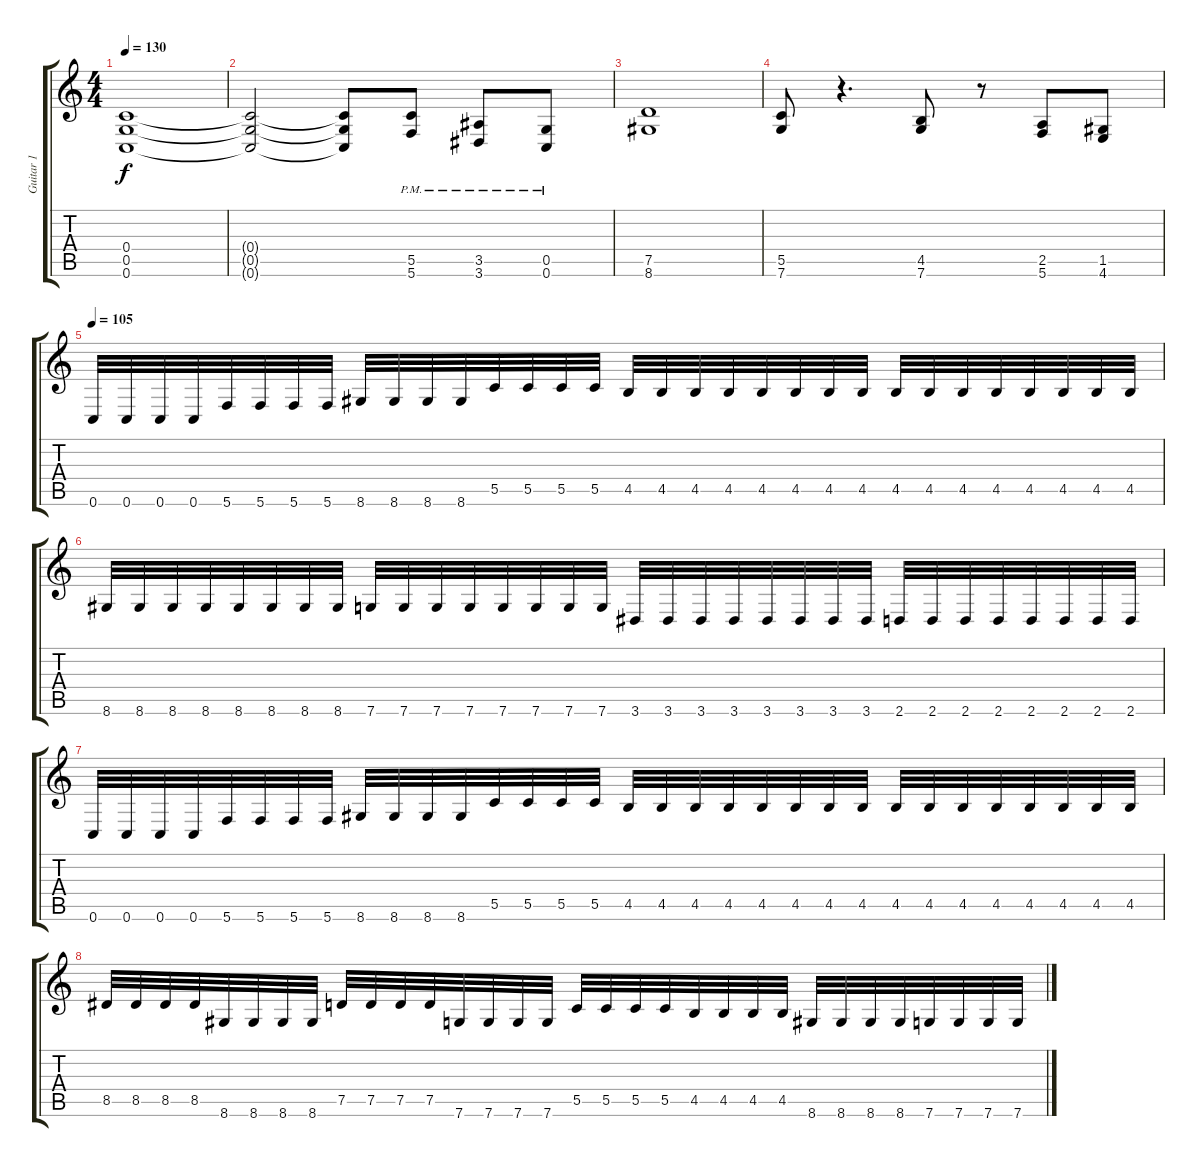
\track ("Guitar 1" "Guitar 1") {instrument distortionguitar}
\staff {score tabs}
\tuning (D4 A3 F3 C3 G2 C2) {hide}
\ts (4 4)
\tempo 130
\clef g2
\ks c
(0.4 0.5 0.6).1{dy f} |
(0.4{t} 0.5{t} 0.6{t}).2 (0.4{t} 0.5{t} 0.6{t}).8 (5.5{pm} 5.6{pm}).8 (3.5{pm} 3.6{pm}).8 (0.5{pm} 0.6{pm}).8 |
(7.5 8.6).1 |
(5.5 7.6).8 r.4{d} (4.5 7.6).8 r.8 (2.5 5.6).8 (1.5 4.6).8 |
\tempo 105
0.6.32 0.6.32 0.6.32 0.6.32 5.6.32 5.6.32 5.6.32 5.6.32 8.6.32 8.6.32 8.6.32 8.6.32 5.5.32 5.5.32 5.5.32 5.5.32 4.5.32 4.5.32 4.5.32 4.5.32 4.5.32 4.5.32 4.5.32 4.5.32 4.5.32 4.5.32 4.5.32 4.5.32 4.5.32 4.5.32 4.5.32 4.5.32 |
8.6.32 8.6.32 8.6.32 8.6.32 8.6.32 8.6.32 8.6.32 8.6.32 7.6.32 7.6.32 7.6.32 7.6.32 7.6.32 7.6.32 7.6.32 7.6.32 3.6.32 3.6.32 3.6.32 3.6.32 3.6.32 3.6.32 3.6.32 3.6.32 2.6.32 2.6.32 2.6.32 2.6.32 2.6.32 2.6.32 2.6.32 2.6.32 |
0.6.32 0.6.32 0.6.32 0.6.32 5.6.32 5.6.32 5.6.32 5.6.32 8.6.32 8.6.32 8.6.32 8.6.32 5.5.32 5.5.32 5.5.32 5.5.32 4.5.32 4.5.32 4.5.32 4.5.32 4.5.32 4.5.32 4.5.32 4.5.32 4.5.32 4.5.32 4.5.32 4.5.32 4.5.32 4.5.32 4.5.32 4.5.32 |
8.5.32 8.5.32 8.5.32 8.5.32 8.6.32 8.6.32 8.6.32 8.6.32 7.5.32 7.5.32 7.5.32 7.5.32 7.6.32 7.6.32 7.6.32 7.6.32 5.5.32 5.5.32 5.5.32 5.5.32 4.5.32 4.5.32 4.5.32 4.5.32 8.6.32 8.6.32 8.6.32 8.6.32 7.6.32 7.6.32 7.6.32 7.6.32
